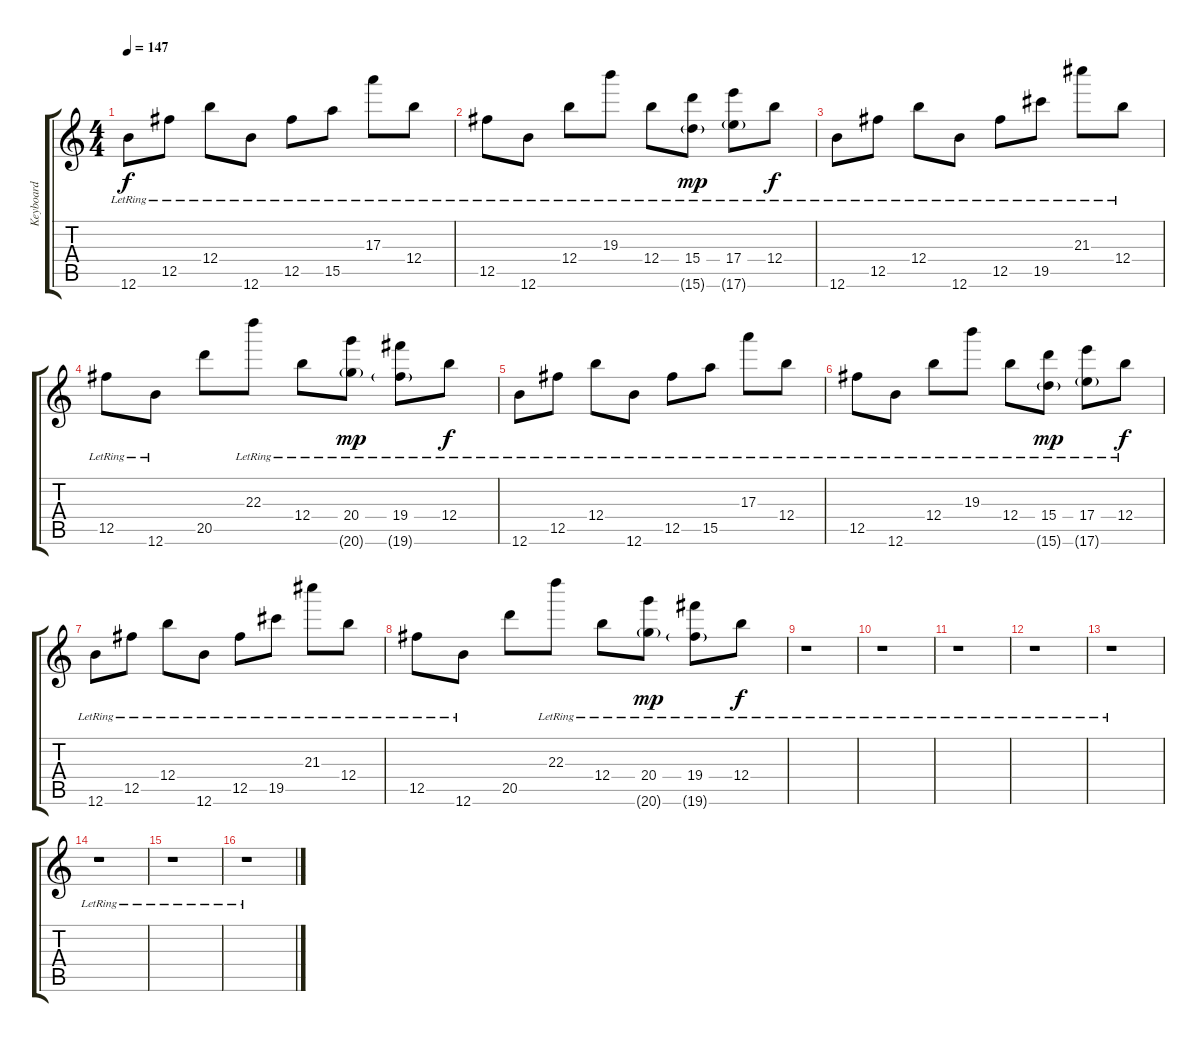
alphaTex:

\track ("Keyboard" "Keyboard") {instrument fx1rain}
\staff {score tabs}
\tuning (Db6 Ab5 E5 B4 Gb4 B3) {hide}
\ts (4 4)
\tempo 147
\clef g2
\ks c
12.6{lr}.8{dy f} 12.5{lr}.8 12.4{lr}.8 12.6{lr}.8 12.5{lr}.8 15.5{lr}.8 17.3{lr}.8 12.4{lr}.8 |
12.5{lr}.8 12.6{lr}.8 12.4{lr}.8 19.3{lr}.8 12.4{lr}.8 (15.4{lr} 15.6{g}).8{dy mp} (17.4{lr} 17.6{g}).8 12.4{lr}.8{dy f} |
12.6{lr}.8 12.5{lr}.8 12.4{lr}.8 12.6{lr}.8 12.5{lr}.8 19.5{lr}.8 21.3{lr}.8 12.4{lr}.8 |
12.5{lr}.8 12.6{lr}.8 20.5.8 22.3{lr}.8 12.4{lr}.8 (20.4{lr} 20.6{g}).8{dy mp} (19.4{lr} 19.6{g}).8 12.4{lr}.8{dy f} |
12.6{lr}.8 12.5{lr}.8 12.4{lr}.8 12.6{lr}.8 12.5{lr}.8 15.5{lr}.8 17.3{lr}.8 12.4{lr}.8 |
12.5{lr}.8 12.6{lr}.8 12.4{lr}.8 19.3{lr}.8 12.4{lr}.8 (15.4{lr} 15.6{g}).8{dy mp} (17.4{lr} 17.6{g}).8 12.4{lr}.8{dy f} |
12.6{lr}.8 12.5{lr}.8 12.4{lr}.8 12.6{lr}.8 12.5{lr}.8 19.5{lr}.8 21.3{lr}.8 12.4{lr}.8 |
12.5{lr}.8 12.6{lr}.8 20.5.8 22.3{lr}.8 12.4{lr}.8 (20.4{lr} 20.6{g}).8{dy mp} (19.4{lr} 19.6{g}).8 12.4{lr}.8{dy f} |
r.1 |
r.1 |
r.1 |
r.1 |
r.1 |
r.1 |
r.1 |
r.1
